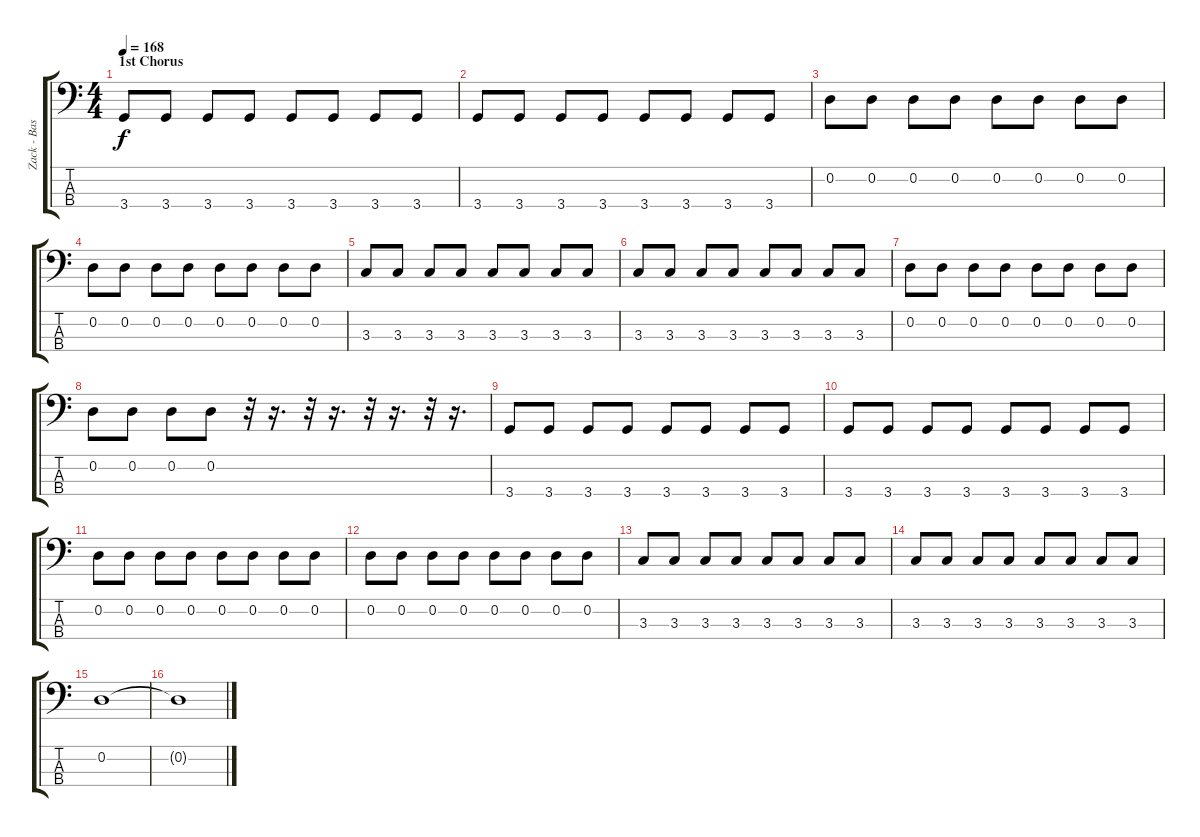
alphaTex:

\track ("Zack - Bass" "Zack - Bas") {instrument electricbassfinger}
\staff {score tabs}
\tuning (G2 D2 A1 E1) {hide}
\ts (4 4)
\section ("" "1st Chorus")
\tempo 168
\clef f4
\ks c
3.4.8{dy f} 3.4.8 3.4.8 3.4.8 3.4.8 3.4.8 3.4.8 3.4.8 |
3.4.8 3.4.8 3.4.8 3.4.8 3.4.8 3.4.8 3.4.8 3.4.8 |
0.2.8 0.2.8 0.2.8 0.2.8 0.2.8 0.2.8 0.2.8 0.2.8 |
0.2.8 0.2.8 0.2.8 0.2.8 0.2.8 0.2.8 0.2.8 0.2.8 |
3.3.8 3.3.8 3.3.8 3.3.8 3.3.8 3.3.8 3.3.8 3.3.8 |
3.3.8 3.3.8 3.3.8 3.3.8 3.3.8 3.3.8 3.3.8 3.3.8 |
0.2.8 0.2.8 0.2.8 0.2.8 0.2.8 0.2.8 0.2.8 0.2.8 |
0.2.8 0.2.8 0.2.8 0.2.8 r.32 r.16{d} r.32 r.16{d} r.32 r.16{d} r.32 r.16{d} |
3.4.8 3.4.8 3.4.8 3.4.8 3.4.8 3.4.8 3.4.8 3.4.8 |
3.4.8 3.4.8 3.4.8 3.4.8 3.4.8 3.4.8 3.4.8 3.4.8 |
0.2.8 0.2.8 0.2.8 0.2.8 0.2.8 0.2.8 0.2.8 0.2.8 |
0.2.8 0.2.8 0.2.8 0.2.8 0.2.8 0.2.8 0.2.8 0.2.8 |
3.3.8 3.3.8 3.3.8 3.3.8 3.3.8 3.3.8 3.3.8 3.3.8 |
3.3.8 3.3.8 3.3.8 3.3.8 3.3.8 3.3.8 3.3.8 3.3.8 |
0.2.1 |
0.2{t}.1
